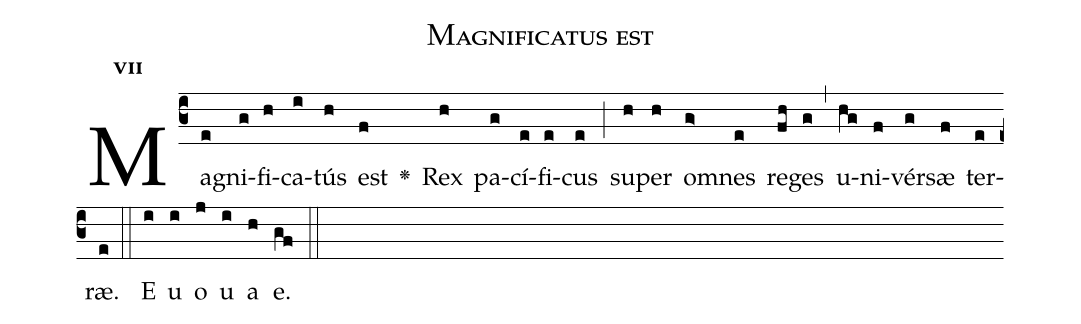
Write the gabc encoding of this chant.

name:Magnificatus est;
office-part:Antiphona;
mode:7;
%%
initial-style: 1;
name: Magnificatus est
book: Antiphonae & Responsoria/Tomus I, p. 133;
occasion: In Epiphania Domini;
office-part: Vesperae II Ant 1;
user-notes: ;
commentary: ;
annotation: 7a;
centering-scheme: english;
fontsize: 12;
font: OFLSortsMillGoudy;
height: 11;
width: 4.5;
%%
(c3)Ma(e)gni(g)fi(h)ca(i)tús(h) est(f) <v>\greheightstar</v>() Rex(h) pa(g)cí(e)fi(e)cus(e) (;) su(h)per(h) om(g>)nes(e) re(fh)ges(g) (,) u(hg)ni(f)vér(g)sæ(f) ter(e)ræ.(e) (::)
E(i) u(i) o(j) u(i) a(h) e.(gf) (::)
